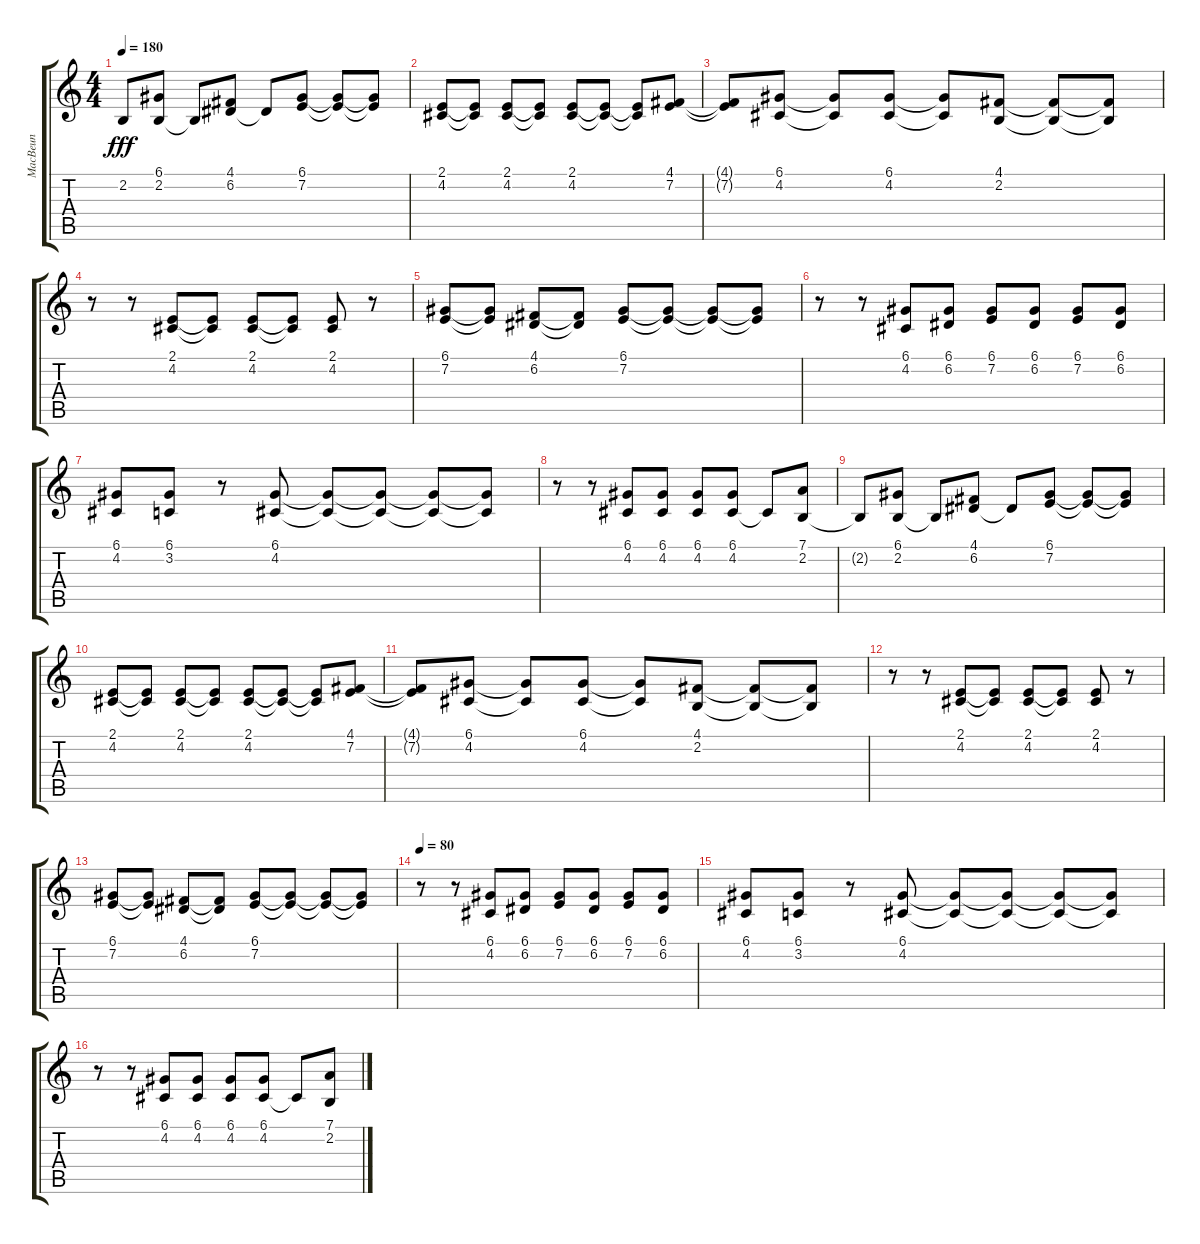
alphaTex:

\track ("MacBeun" "MacBeun") {instrument lead1square}
\staff {score tabs}
\tuning (D4 A3 F3 C3 G2 C2) {hide}
\ts (4 4)
\tempo 180
\clef g2
\ks c
2.2{t}.8{dy fff} (6.1 2.2).8 2.2{t}.8 (4.1 6.2).8 6.2{t}.8 (6.1 7.2).8 (6.1{t} 7.2{t}).8 (6.1{t} 7.2{t}).8 |
(2.1 4.2).8 (2.1{t} 4.2{t}).8 (2.1 4.2).8 (2.1{t} 4.2{t}).8 (2.1 4.2).8 (2.1{t} 4.2{t}).8 (2.1{t} 4.2{t}).8 (4.1 7.2).8 |
(4.1{t} 7.2{t}).8 (6.1 4.2).8 (6.1{t} 4.2{t}).8 (6.1 4.2).8 (6.1{t} 4.2{t}).8 (4.1 2.2).8 (4.1{t} 2.2{t}).8 (4.1{t} 2.2{t}).8 |
r.8 r.8 (2.1 4.2).8 (2.1{t} 4.2{t}).8 (2.1 4.2).8 (2.1{t} 4.2{t}).8 (2.1 4.2).8 r.8 |
(6.1 7.2).8 (6.1{t} 7.2{t}).8 (4.1 6.2).8 (4.1{t} 6.2{t}).8 (6.1 7.2).8 (6.1{t} 7.2{t}).8 (6.1{t} 7.2{t}).8 (6.1{t} 7.2{t}).8 |
r.8 r.8 (6.1 4.2).8 (6.1 6.2).8 (6.1 7.2).8 (6.1 6.2).8 (6.1 7.2).8 (6.1 6.2).8 |
(6.1 4.2).8 (6.1 3.2).8 r.8 (6.1 4.2).8 (6.1{t} 4.2{t}).8 (6.1{t} 4.2{t}).8 (6.1{t} 4.2{t}).8 (6.1{t} 4.2{t}).8 |
r.8 r.8 (6.1 4.2).8 (6.1 4.2).8 (6.1 4.2).8 (6.1 4.2).8 4.2{t}.8 (7.1 2.2).8 |
2.2{t}.8 (6.1 2.2).8 2.2{t}.8 (4.1 6.2).8 6.2{t}.8 (6.1 7.2).8 (6.1{t} 7.2{t}).8 (6.1{t} 7.2{t}).8 |
(2.1 4.2).8 (2.1{t} 4.2{t}).8 (2.1 4.2).8 (2.1{t} 4.2{t}).8 (2.1 4.2).8 (2.1{t} 4.2{t}).8 (2.1{t} 4.2{t}).8 (4.1 7.2).8 |
(4.1{t} 7.2{t}).8 (6.1 4.2).8 (6.1{t} 4.2{t}).8 (6.1 4.2).8 (6.1{t} 4.2{t}).8 (4.1 2.2).8 (4.1{t} 2.2{t}).8 (4.1{t} 2.2{t}).8 |
r.8 r.8 (2.1 4.2).8 (2.1{t} 4.2{t}).8 (2.1 4.2).8 (2.1{t} 4.2{t}).8 (2.1 4.2).8 r.8 |
(6.1 7.2).8 (6.1{t} 7.2{t}).8 (4.1 6.2).8 (4.1{t} 6.2{t}).8 (6.1 7.2).8 (6.1{t} 7.2{t}).8 (6.1{t} 7.2{t}).8 (6.1{t} 7.2{t}).8 |
\tempo 80
r.8 r.8 (6.1 4.2).8 (6.1 6.2).8 (6.1 7.2).8 (6.1 6.2).8 (6.1 7.2).8 (6.1 6.2).8 |
(6.1 4.2).8 (6.1 3.2).8 r.8 (6.1 4.2).8 (6.1{t} 4.2{t}).8 (6.1{t} 4.2{t}).8 (6.1{t} 4.2{t}).8 (6.1{t} 4.2{t}).8 |
r.8 r.8 (6.1 4.2).8 (6.1 4.2).8 (6.1 4.2).8 (6.1 4.2).8 4.2{t}.8 (7.1 2.2).8
